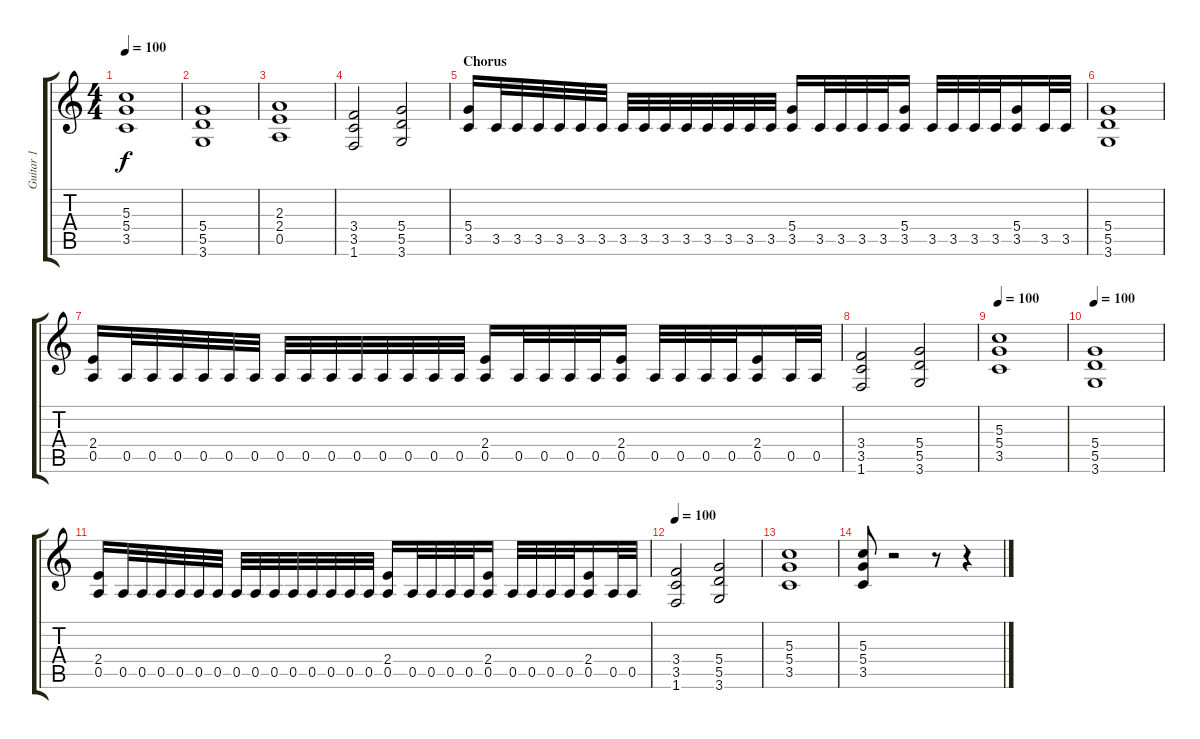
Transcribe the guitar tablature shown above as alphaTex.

\track ("Guitar 1" "Guitar 1") {instrument overdrivenguitar}
\staff {score tabs}
\tuning (E4 B3 G3 D3 A2 E2) {hide}
\ts (4 4)
\section ("" "")
\tempo 100
\clef g2
\ks c
(5.3 5.4 3.5).1{dy f} |
(5.4 5.5 3.6).1 |
(2.3 2.4 0.5).1 |
(3.4 3.5 1.6).2 (5.4 5.5 3.6).2 |
\section ("" "Chorus")
(5.4 3.5).16 3.5.32 3.5.32 3.5.32 3.5.32 3.5.32 3.5.32 3.5.32 3.5.32 3.5.32 3.5.32 3.5.32 3.5.32 3.5.32 3.5.32 (5.4 3.5).16 3.5.32 3.5.32 3.5.32 3.5.32 (5.4 3.5).16 3.5.32 3.5.32 3.5.32 3.5.32 (5.4 3.5).16 3.5.32 3.5.32 |
(5.4 5.5 3.6).1 |
(2.4 0.5).16 0.5.32 0.5.32 0.5.32 0.5.32 0.5.32 0.5.32 0.5.32 0.5.32 0.5.32 0.5.32 0.5.32 0.5.32 0.5.32 0.5.32 (2.4 0.5).16 0.5.32 0.5.32 0.5.32 0.5.32 (2.4 0.5).16 0.5.32 0.5.32 0.5.32 0.5.32 (2.4 0.5).16 0.5.32 0.5.32 |
(3.4 3.5 1.6).2 (5.4 5.5 3.6).2 |
\section ("" "")
\tempo 100
(5.3 5.4 3.5).1 |
\tempo 100
(5.4 5.5 3.6).1 |
(2.4 0.5).16 0.5.32 0.5.32 0.5.32 0.5.32 0.5.32 0.5.32 0.5.32 0.5.32 0.5.32 0.5.32 0.5.32 0.5.32 0.5.32 0.5.32 (2.4 0.5).16 0.5.32 0.5.32 0.5.32 0.5.32 (2.4 0.5).16 0.5.32 0.5.32 0.5.32 0.5.32 (2.4 0.5).16 0.5.32 0.5.32 |
\tempo 100
(3.4 3.5 1.6).2 (5.4 5.5 3.6).2 |
(5.3 5.4 3.5).1 |
(5.3 5.4 3.5).8 r.2 r.8 r.4
